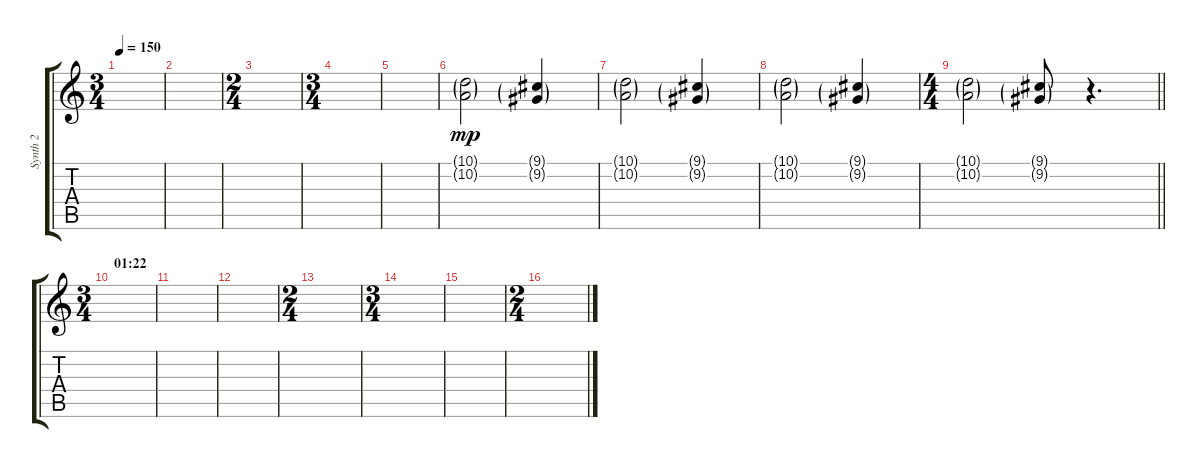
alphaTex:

\track ("Synth 2" "Synth 2") {instrument pad2warm}
\staff {score tabs}
\tuning (E4 B3 G3 D3 A2 E2) {hide}
\ts (3 4)
\tempo 150
\clef g2
\ks c
|
|
\ts (2 4)
|
\ts (3 4)
|
|
(10.1{g} 10.2{g}).2{dy mp} (9.1{g} 9.2{g}).4 |
(10.1{g} 10.2{g}).2 (9.1{g} 9.2{g}).4 |
(10.1{g} 10.2{g}).2 (9.1{g} 9.2{g}).4 |
\ts (4 4)
\barLineRight lightlight
(10.1{g} 10.2{g}).2 (9.1{g} 9.2{g}).8 r.4{d} |
\ts (3 4)
\section ("" "01:22")
|
|
|
\ts (2 4)
|
\ts (3 4)
|
|
\ts (2 4)
